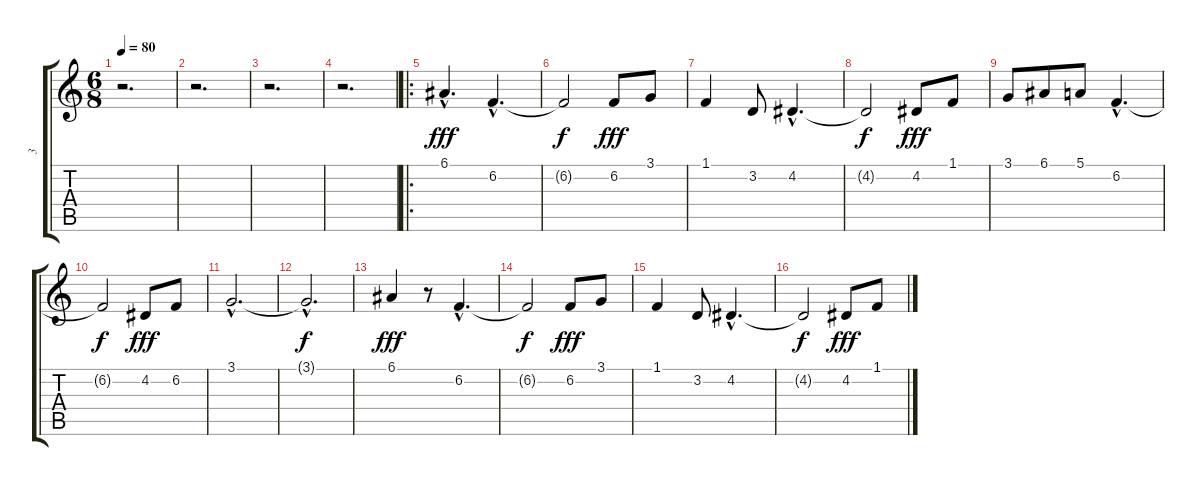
\track ("3" "3") {instrument marimba}
\staff {score tabs}
\tuning (E4 B3 G3 D3 A2 E2) {hide}
\ts (6 8)
\tempo 80
\clef g2
\ks c
r.2{d dy fff instrument marimba} |
r.2{d} |
r.2{d} |
r.2{d} |
\ro
6.1{hac}.4{d} 6.2{hac}.4{d} |
6.2{t}.2{dy f} 6.2.8{dy fff} 3.1.8 |
1.1.4 3.2.8 4.2{hac}.4{d} |
4.2{t}.2{dy f} 4.2.8{dy fff} 1.1.8 |
3.1.8 6.1.8 5.1.8 6.2{hac}.4{d} |
6.2{t}.2{dy f} 4.2.8{dy fff} 6.2.8 |
3.1{hac}.2{d} |
3.1{hac t}.2{d dy f} |
6.1.4{dy fff} r.8 6.2{hac}.4{d} |
6.2{t}.2{dy f} 6.2.8{dy fff} 3.1.8 |
1.1.4 3.2.8 4.2{hac}.4{d} |
4.2{t}.2{dy f} 4.2.8{dy fff} 1.1.8
